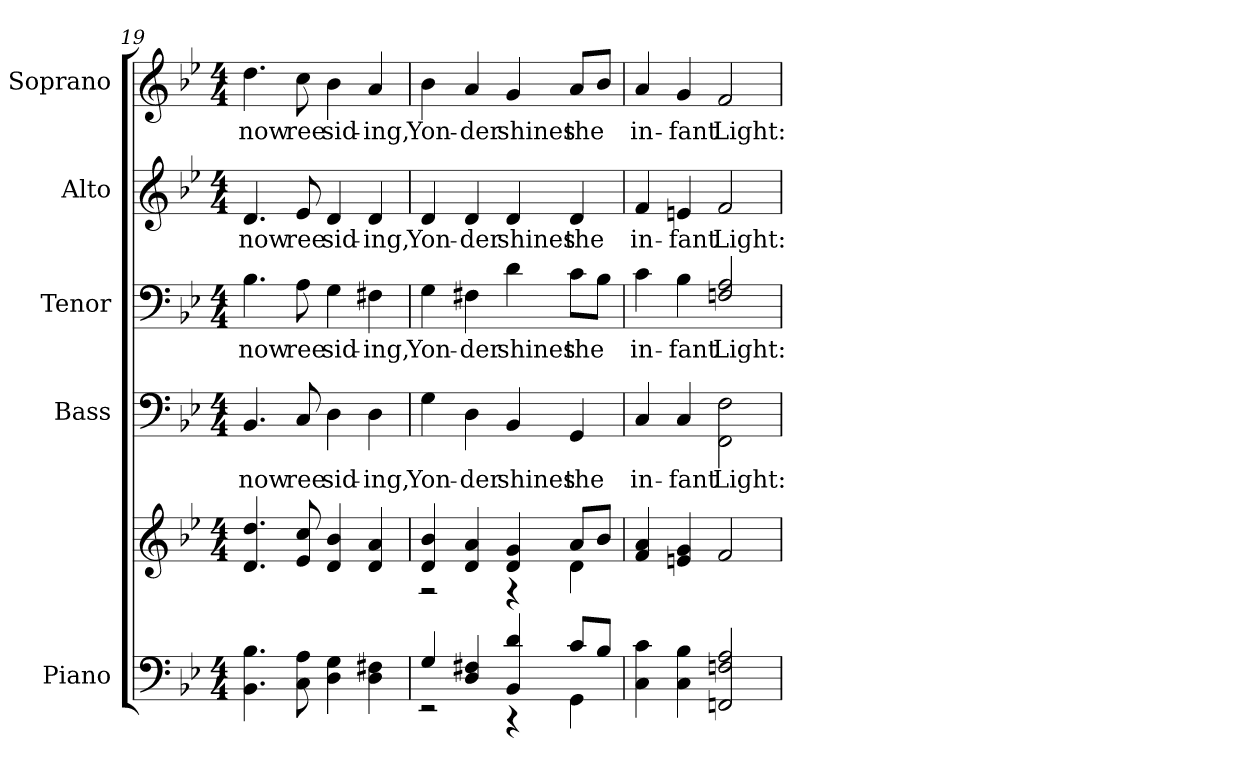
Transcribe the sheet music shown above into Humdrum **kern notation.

**kern	**kern	**kern	**text	**kern	**text	**kern	**text	**kern	**text
*part5	*part5	*part4	*part4	*part3	*part3	*part2	*part2	*part1	*part1
*staff6	*staff5	*staff4	*staff4	*staff3	*staff3	*staff2	*staff2	*staff1	*staff1
*I"Piano	*	*I"Bass	*	*I"Tenor	*	*I"Alto	*	*I"Soprano	*
*I'Pno.	*	*I'B.	*	*I'T.	*	*I'A.	*	*I'S.	*
!!LO:PB:g=z
*clefF4	*clefG2	*clefF4	*	*clefF4	*	*clefG2	*	*clefG2	*
*k[b-e-]	*k[b-e-]	*k[b-e-]	*	*k[b-e-]	*	*k[b-e-]	*	*k[b-e-]	*
*B-:	*B-:	*B-:	*	*B-:	*	*B-:	*	*B-:	*
*M4/4	*M4/4	*M4/4	*	*M4/4	*	*M4/4	*	*M4/4	*
=19	=19	=19	=19	=19	=19	=19	=19	=19	=19
!	!	!	!LO:LY:b:color=#000000	!	!	!	!	!	!
!	!	!	!	!	!LO:LY:b:color=#000000	!	!	!	!
!	!	!	!	!	!	!	!LO:LY:b:color=#000000	!	!
!	!	!	!	!	!	!	!	!	!LO:LY:b:color=#000000
4.BB-i\ 4.B-i	4.di/ 4.ddi	4.BB-i/	now	4.B-i\	now	4.di/	now	4.ddi\	now
!	!	!	!LO:LY:b:color=#000000	!	!	!	!	!	!
!	!	!	!	!	!LO:LY:b:color=#000000	!	!	!	!
!	!	!	!	!	!	!	!LO:LY:b:color=#000000	!	!
!	!	!	!	!	!	!	!	!	!LO:LY:b:color=#000000
8Ci\ 8Ai	8e-i/ 8cci	8Ci/	ree	8Ai\	ree	8e-i/	ree	8cci\	ree
!	!	!	!LO:LY:b:color=#000000	!	!	!	!	!	!
!	!	!	!	!	!LO:LY:b:color=#000000	!	!	!	!
!	!	!	!	!	!	!	!LO:LY:b:color=#000000	!	!
!	!	!	!	!	!	!	!	!	!LO:LY:b:color=#000000
4Di\ 4Gi	4di/ 4b-i	4Di\	sid-	4Gi\	sid-	4di/	sid-	4b-i\	sid-
!	!	!	!LO:LY:b:color=#000000	!	!	!	!	!	!
!	!	!	!	!	!LO:LY:b:color=#000000	!	!	!	!
!	!	!	!	!	!	!	!LO:LY:b:color=#000000	!	!
!	!	!	!	!	!	!	!	!	!LO:LY:b:color=#000000
4Di\ 4F#Xi	4di/ 4ai	4Di\	-ing,	4F#Xi\	-ing,	4di/	-ing,	4ai/	-ing,
=20	=20	=20	=20	=20	=20	=20	=20	=20	=20
*^	*^	*	*	*	*	*	*	*	*
!	!	!	!	!	!LO:LY:b:color=#000000	!	!	!	!	!	!
!	!	!	!	!	!	!	!LO:LY:b:color=#000000	!	!	!	!
!	!	!	!	!	!	!	!	!	!LO:LY:b:color=#000000	!	!
!	!	!	!	!	!	!	!	!	!	!	!LO:LY:b:color=#000000
4Gi/	2r	4di/ 4b-i	2r	4Gi\	Yon-	4Gi\	Yon-	4di/	Yon-	4b-i\	Yon-
!	!	!	!	!	!LO:LY:b:color=#000000	!	!	!	!	!	!
!	!	!	!	!	!	!	!LO:LY:b:color=#000000	!	!	!	!
!	!	!	!	!	!	!	!	!	!LO:LY:b:color=#000000	!	!
!	!	!	!	!	!	!	!	!	!	!	!LO:LY:b:color=#000000
4Di/ 4F#Xi	.	4di/ 4ai	.	4Di\	-der	4F#Xi\	-der	4di/	-der	4ai/	-der
!	!	!	!	!	!LO:LY:b:color=#000000	!	!	!	!	!	!
!	!	!	!	!	!	!	!LO:LY:b:color=#000000	!	!	!	!
!	!	!	!	!	!	!	!	!	!LO:LY:b:color=#000000	!	!
!	!	!	!	!	!	!	!	!	!	!	!LO:LY:b:color=#000000
4BB-i/ 4di	4r	4di/ 4gi	4r	4BB-i/	shines	4di\	shines	4di/	shines	4gi/	shines
!	!	!	!	!	!LO:LY:b:color=#000000	!	!	!	!	!	!
!	!	!	!	!	!	!	!LO:LY:b:color=#000000	!	!	!	!
!	!	!	!	!	!	!	!	!	!LO:LY:b:color=#000000	!	!
!	!	!	!	!	!	!	!	!	!	!	!LO:LY:b:color=#000000
8ci/L	4GGi\	8ai/L	4di\	4GGi/	the	8ci\L	the	4di/	the	8ai/L	the
8B-i/J	.	8b-i/J	.	.	.	8B-i\J	.	.	.	8b-i/J	.
*v	*v	*	*	*	*	*	*	*	*	*	*
*	*v	*v	*	*	*	*	*	*	*	*
!!LO:PB:g=z
=21	=21	=21	=21	=21	=21	=21	=21	=21	=21
!	!	!	!LO:LY:b:color=#000000	!	!	!	!	!	!
!	!	!	!	!	!LO:LY:b:color=#000000	!	!	!	!
!	!	!	!	!	!	!	!LO:LY:b:color=#000000	!	!
!	!	!	!	!	!	!	!	!	!LO:LY:b:color=#000000
4Ci\ 4ci	4fi/ 4ai	4Ci/	in-	4ci\	in-	4fi/	in-	4ai/	in-
!	!	!	!LO:LY:b:color=#000000	!	!	!	!	!	!
!	!	!	!	!	!LO:LY:b:color=#000000	!	!	!	!
!	!	!	!	!	!	!	!LO:LY:b:color=#000000	!	!
!	!	!	!	!	!	!	!	!	!LO:LY:b:color=#000000
4Ci\ 4B-i	4eni/ 4gi	4Ci/	-fant	4B-i\	-fant	4eni/	-fant	4gi/	-fant
!	!	!	!LO:LY:b:color=#000000	!	!	!	!	!	!
!	!	!	!	!	!LO:LY:b:color=#000000	!	!	!	!
!	!	!	!	!	!	!	!LO:LY:b:color=#000000	!	!
!	!	!	!	!	!	!	!	!	!LO:LY:b:color=#000000
2FFni/ 2Fni 2Ai	2fi/	2FFi\ 2Fi	Light:	2Fni/ 2Ai	Light:	2fi/	Light:	2fi/	Light:
=	=	=	=	=	=	=	=	=	=
*-	*-	*-	*-	*-	*-	*-	*-	*-	*-
